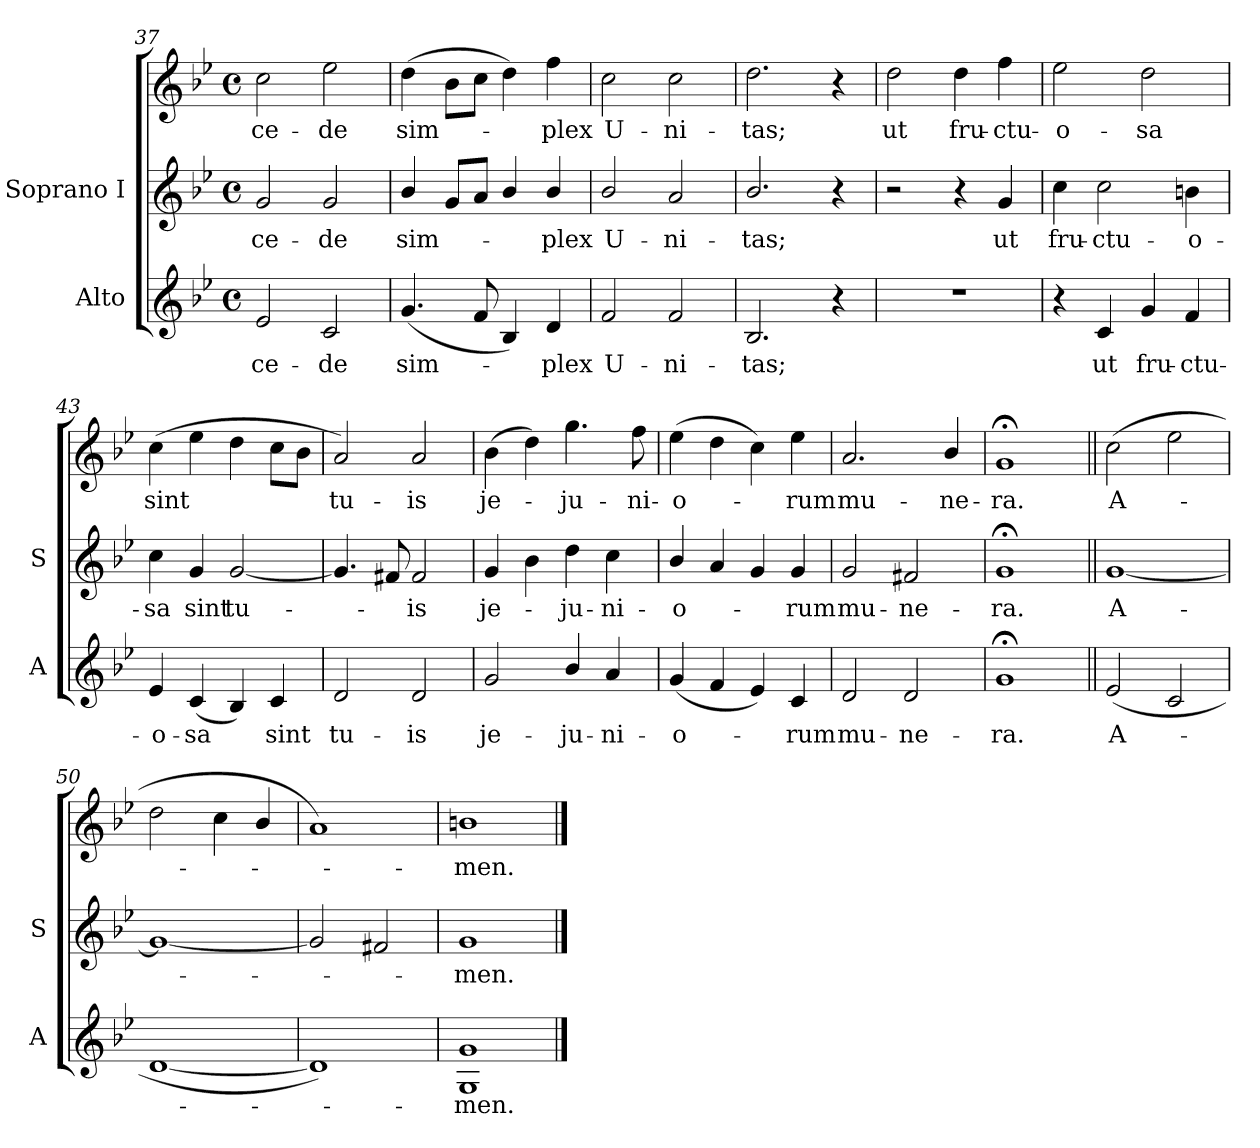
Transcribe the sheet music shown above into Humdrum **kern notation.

**kern	**text	**kern	**text	**kern	**text
*part2	*part2	*part1	*part1	*part1	*part1
*staff3	*staff3	*staff2	*staff2	*staff1	*staff1
*I"Alto	*	*I"Soprano I	*	*	*
*I'A	*	*I'S	*	*	*
*clefG2	*	*clefG2	*	*clefG2	*
*k[b-e-]	*	*k[b-e-]	*	*k[b-e-]	*
*B-:	*	*B-:	*	*B-:	*
*M4/4	*	*M4/4	*	*M4/4	*
*met(c)	*	*met(c)	*	*met(c)	*
=37	=37	=37	=37	=37	=37
!	!LO:LY:b	!	!LO:LY:b	!	!LO:LY:b
2e-	-ce-	2g	ce-	2cc	-ce-
!	!LO:LY:b	!	!LO:LY:b	!	!LO:LY:b
2c	-de	2g	-de	2ee-	-de
=38	=38	=38	=38	=38	=38
!	!LO:LY:b	!	!LO:LY:b	!	!LO:LY:b
(<4.g	sim-	4b-/	sim-	(>4dd	sim-
.	.	8gL	.	8b-L	.
8f	.	8aJ	.	8ccJ	.
4B-)	.	4b-/	.	4dd)	.
!	!LO:LY:b	!	!LO:LY:b	!	!LO:LY:b
4d	-plex	4b-/	-plex	4ff	-plex
=39	=39	=39	=39	=39	=39
!	!LO:LY:b	!	!LO:LY:b	!	!LO:LY:b
2f	U-	2b-/	-U-	2cc	U-
!	!LO:LY:b	!	!LO:LY:b	!	!LO:LY:b
2f	-ni-	2a	-ni-	2cc	-ni-
=40	=40	=40	=40	=40	=40
!	!LO:LY:b	!	!LO:LY:b	!	!LO:LY:b
2.B-	-tas;	2.b-/	tas;	2.dd	-tas;
4r	.	4r	.	4r	.
!!LO:LB:g=z
=41	=41	=41	=41	=41	=41
!	!	!	!	!	!LO:LY:b
1r	.	2r	.	2dd	ut
!	!	!	!	!	!LO:LY:b
.	.	4r	.	4dd	fru-
!	!	!	!LO:LY:b	!	!LO:LY:b
.	.	4g	-ut	4ff	-ctu-
=42	=42	=42	=42	=42	=42
!	!	!	!LO:LY:b	!	!LO:LY:b
4r	.	4cc	fru-	2ee-	o-
!	!LO:LY:b	!	!LO:LY:b	!	!
4c	ut	2cc	-ctu-	.	.
!	!LO:LY:b	!	!	!	!LO:LY:b
4g	fru-	.	.	2dd	-sa
!	!LO:LY:b	!	!LO:LY:b	!	!
4f	-ctu-	4bn	-o-	.	.
=43	=43	=43	=43	=43	=43
!	!LO:LY:b	!	!LO:LY:b	!	!LO:LY:b
4e-	-o-	4cc	sa	(>4cc	-sint
!	!LO:LY:b	!	!LO:LY:b	!	!
(<4c	-sa	4g	sint	4ee-	.
!	!	!	!LO:LY:b	!	!
4B-)	.	[2g	tu-	4dd	.
!	!LO:LY:b	!	!	!	!
4c	sint	.	.	8ccL	.
.	.	.	.	8b-J	.
=44	=44	=44	=44	=44	=44
!	!LO:LY:b	!	!	!	!LO:LY:b
2d	tu-	4.g]	.	2a)	tu-
.	.	8f#X	.	.	.
!	!LO:LY:b	!	!LO:LY:b	!	!LO:LY:b
2d	-is	2f#	is	2a	-is
=45	=45	=45	=45	=45	=45
!	!LO:LY:b	!	!LO:LY:b	!	!LO:LY:b
2g	je-	4g	-je-	(>4b-	je-
.	.	4b-	.	4dd)	.
!	!LO:LY:b	!	!LO:LY:b	!	!LO:LY:b
4b-/	-ju-	4dd	ju-	4.gg	ju-
!	!LO:LY:b	!	!LO:LY:b	!	!
4a	-ni-	4cc	-ni-	.	.
!	!	!	!	!	!LO:LY:b
.	.	.	.	8ff	-ni-
=46	=46	=46	=46	=46	=46
!	!LO:LY:b	!	!LO:LY:b	!	!LO:LY:b
(<4g	-o-	4b-/	o-	(>4ee-	-o-
4f	.	4a	.	4dd	.
4e-)	.	4g	.	4cc)	.
!	!LO:LY:b	!	!LO:LY:b	!	!LO:LY:b
4c	rum	4g	rum	4ee-	rum
=47	=47	=47	=47	=47	=47
!	!LO:LY:b	!	!LO:LY:b	!	!LO:LY:b
2d	mu-	2g	-mu-	2.a	mu-
!	!LO:LY:b	!	!LO:LY:b	!	!
2d	-ne-	2f#X	-ne-	.	.
!	!	!	!	!	!LO:LY:b
.	.	.	.	4b-/	-ne-
=48	=48	=48	=48	=48	=48
!	!LO:LY:b	!	!LO:LY:b	!	!LO:LY:b
1g;<	-ra.	1g;<	ra.	1g;<	-ra.
!!LO:LB:g=z
=49||	=49||	=49||	=49||	=49||	=49||
!	!LO:LY:b	!	!LO:LY:b	!	!LO:LY:b
(<2e-	A-	[1g	A-	(<2cc	A-
2c	.	.	.	2ee-	.
=50	=50	=50	=50	=50	=50
[1d	.	1g_	.	2dd	.
.	.	.	.	4cc	.
.	.	.	.	4b-/	.
=51	=51	=51	=51	=51	=51
1d])	.	2g]	.	1a)	.
.	.	2f#X	.	.	.
=52	=52	=52	=52	=52	=52
!	!LO:LY:b	!	!LO:LY:b	!	!LO:LY:b
1G 1g	men.	1g	men.	1bn	men.
==	==	==	==	==	==
*-	*-	*-	*-	*-	*-
